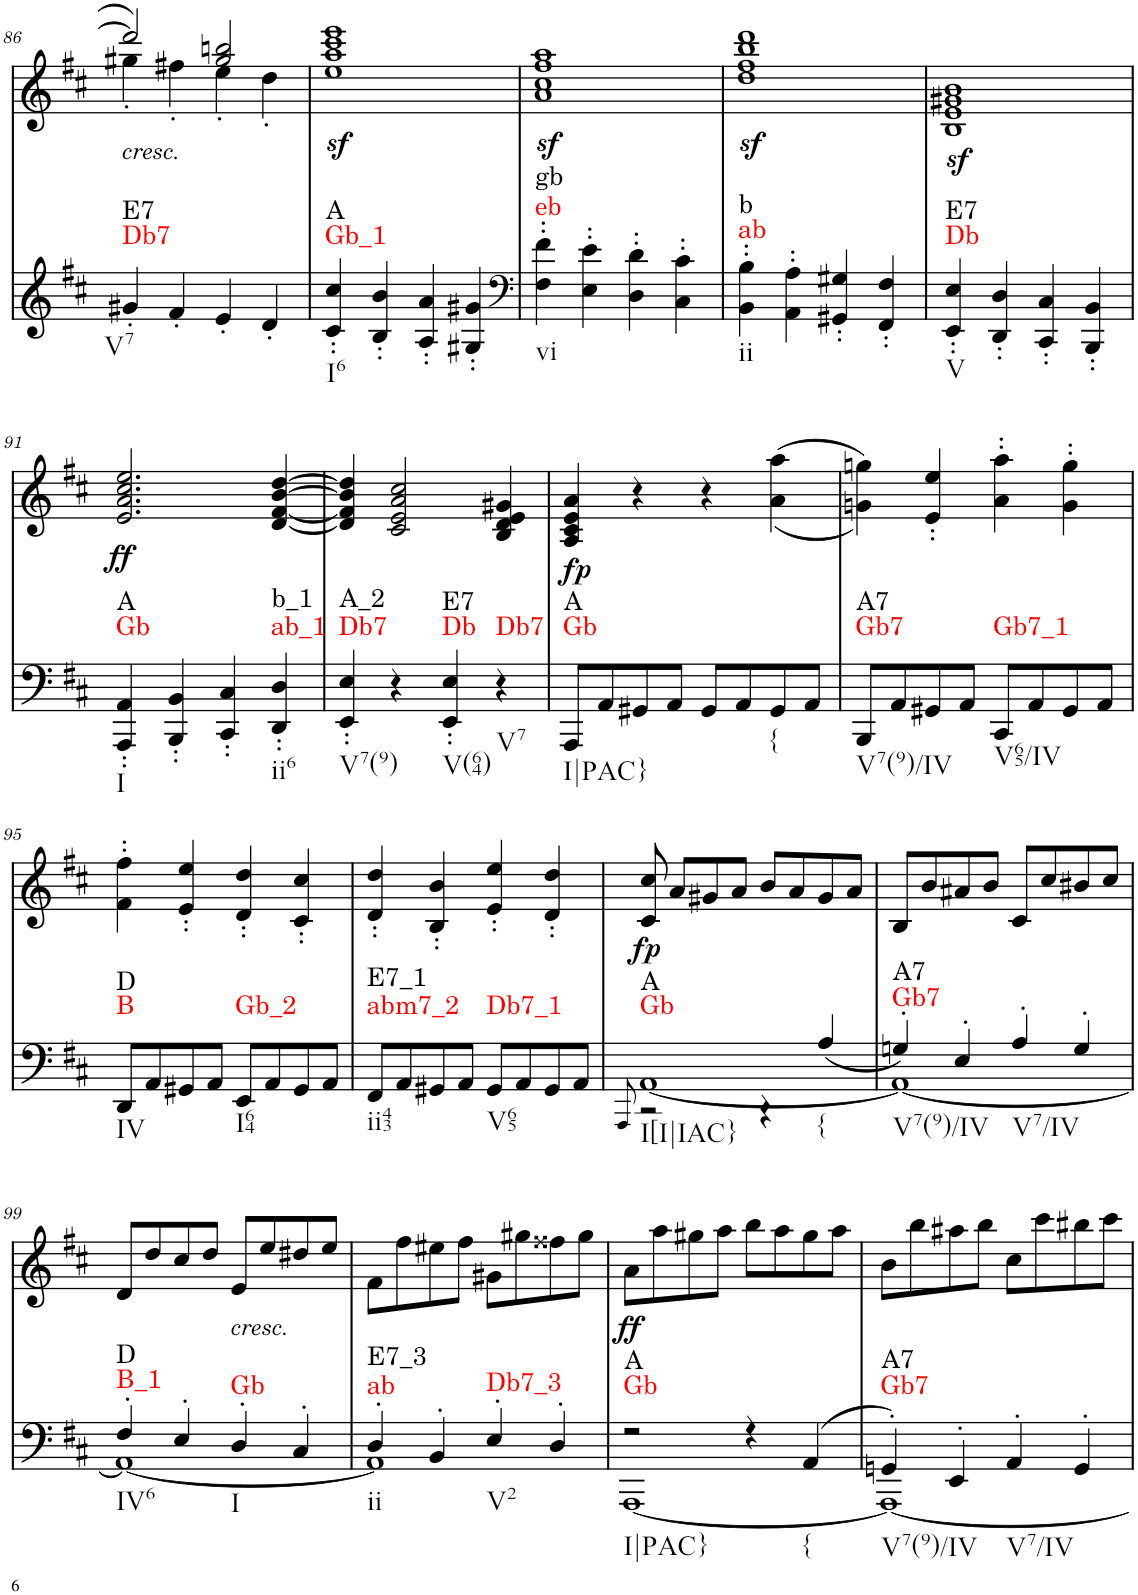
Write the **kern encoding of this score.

**kern	**harte	**kern	**text	**dynam
*part2	*part2	*part1	*part1	*part1
*staff2	*	*staff1	*staff1	*staff1
*I"piano	*	*I"piano	*	*
*I'Pno	*	*I'Pno	*	*
!!LO:PB:g=z
*clefG2	*	*clefG2	*	*
*k[f#c#]	*	*k[f#c#]	*	*
*D:	*	*D:	*	*
*M4/4	*	*M4/4	*	*
=86	=86	=86	=86	=86
*	*	*^	*	*
!	!	!LO:TX:b:i:t=cresc.	!	!	!
!	!LO:H:n=1:kt=Db7	!	!	!LO:LY:b	!
!	!LO:H:n=2:kt=E7	!	!	!	!
4g#X'/	N N	2ddd/]	4gg#X'\	<	.
4f#'/	.	.	4ff#X'\	.	.
4e'/	.	2gg#/ 2bbn/	4ee'\	.	.
4d'/	.	.	4dd'\	.	.
=87	=87	=87	=87	=87	=87
!	!LO:H:n=1:kt=Gb_1	!	!	!	!
!	!LO:H:n=2:kt=A	!	!	!	!
*	*	*v	*v	*	*
4c#/' 4cc#/'	N N	1eez< 1aaz< 1ccc#z< 1eeez<	.	.
4B/' 4b/'	.	.	.	.
4A/' 4a/'	.	.	.	.
4G#X/' 4g#X/'	.	.	.	.
=88	=88	=88	=88	=88
*clefF4	*	*	*	*
!	!LO:H:n=1:kt=eb	!	!	!
!	!LO:H:n=2:kt=gb	!	!	!
4F#\' 4f#\'	N N	1az< 1cc#z< 1ff#z< 1aaz<	.	.
4E\' 4e\'	.	.	.	.
4D\' 4d\'	.	.	.	.
4C#\' 4c#\'	.	.	.	.
=89	=89	=89	=89	=89
!	!LO:H:n=1:kt=ab	!	!	!
!	!LO:H:n=2:kt=b	!	!	!
4BB\' 4B\'	N N	1ddz< 1ff#z< 1bbz< 1dddz<	.	.
4AA\' 4A\'	.	.	.	.
4GG#X/' 4G#X/'	.	.	.	.
4FF#/' 4F#/'	.	.	.	.
=90	=90	=90	=90	=90
!	!LO:H:n=1:kt=Db	!	!	!
!	!LO:H:n=2:kt=E7	!	!	!
4EE/' 4E/'	N N	1Bz< 1ez< 1g#Xz< 1bz<	.	.
4DD/' 4D/'	.	.	.	.
4CC#/' 4C#/'	.	.	.	.
4BBB/' 4BB/'	.	.	.	.
!!LO:LB:g=z
=91	=91	=91	=91	=91
!	!LO:H:n=1:kt=Gb	!	!LO:LY:b	!LO:DY:b
!	!LO:H:n=2:kt=A	!	!	!
4AAA/' 4AA/'	N N	2.e/ 2.a/ 2.cc#/ 2.ee/	ff	ff
4BBB/' 4BB/'	.	.	.	.
4CC#/' 4C#/'	.	.	.	.
!	!LO:H:n=1:kt=ab_1	!	!	!
!	!LO:H:n=2:kt=b_1	!	!	!
4DD/' 4D/'	N N	[4d/ [4f#/ [4b/ [4dd/	.	.
=92	=92	=92	=92	=92
!	!LO:H:n=1:kt=Db7	!	!	!
!	!LO:H:n=2:kt=A_2	!	!	!
4EE/' 4E/'	N N	4d/] 4f#/] 4b/] 4dd/]	.	.
4r	.	2c#/ 2e/ 2a/ 2cc#/	.	.
!	!LO:H:n=1:kt=Db	!	!	!
!	!LO:H:n=2:kt=E7	!	!	!
4EE/' 4E/'	N N	.	.	.
!	!LO:H:kt=Db7	!	!	!
4r	N	4B/ 4d/ 4e/ 4g#X/	.	.
=93	=93	=93	=93	=93
!	!LO:H:n=1:kt=Gb	!	!LO:LY:b	!LO:DY:b
!	!LO:H:n=2:kt=A	!	!	!
8AAA/L	N N	4A/ 4c#/ 4e/ 4a/	fp	fp
8AA/	.	.	.	.
8GG#X/	.	4r	.	.
8AA/J	.	.	.	.
8GG#/L	.	4r	.	.
8AA/	.	.	.	.
!	!LO:H:kt={	!	!	!
8GG#/	N	(<(4a\ 4aa\	.	.
8AA/J	.	.	.	.
=94	=94	=94	=94	=94
!	!LO:H:n=1:kt=Gb7	!	!	!
!	!LO:H:n=2:kt=A7	!	!	!
8BBB/L	N N	4gn\ 4ggn\))	.	.
8AA/	.	.	.	.
8GG#X/	.	4e/' 4ee/'	.	.
8AA/J	.	.	.	.
!	!LO:H:kt=Gb7_1	!	!	!
8CC#/L	N	4a\' 4aa\'	.	.
8AA/	.	.	.	.
8GG#/	.	4g\' 4gg\'	.	.
8AA/J	.	.	.	.
!!LO:LB:g=z
=95	=95	=95	=95	=95
!	!LO:H:n=1:kt=B	!	!	!
!	!LO:H:n=2:kt=D	!	!	!
8DD/L	N N	4f#\' 4ff#\'	.	.
8AA/	.	.	.	.
8GG#X/	.	4e/' 4ee/'	.	.
8AA/J	.	.	.	.
!	!LO:H:kt=Gb_2	!	!	!
8EE/L	N	4d/' 4dd/'	.	.
8AA/	.	.	.	.
8GG#/	.	4c#/' 4cc#/'	.	.
8AA/J	.	.	.	.
=96	=96	=96	=96	=96
!	!LO:H:n=1:kt=abm7_2	!	!	!
!	!LO:H:n=2:kt=E7_1	!	!	!
8FF#/L	N N	4d/' 4dd/'	.	.
8AA/	.	.	.	.
8GG#X/	.	4B/' 4b/'	.	.
8AA/J	.	.	.	.
!	!LO:H:kt=Db7_1	!	!	!
8GG#/L	N	4e/' 4ee/'	.	.
8AA/	.	.	.	.
8GG#/	.	4d/' 4dd/'	.	.
8AA/J	.	.	.	.
=97	=97	=97	=97	=97
8qAAA/	.	.	.	.
*^	*	*	*	*
!	!	!LO:H:n=1:kt=Gb	!	!LO:LY:b	!LO:DY:b
!	!	!LO:H:n=2:kt=A	!	!	!
!	!	!LO:H:n=3:kt={	!	!	!
[<1AA	2r	N N N	8c#/ 8cc#/	fp	fp
.	.	.	8a/L	.	.
.	.	.	8g#X/	.	.
.	.	.	8a/J	.	.
.	4r	.	8b/L	.	.
.	.	.	8a/	.	.
.	(4A/	.	8g#/	.	.
.	.	.	8a/J	.	.
=98	=98	=98	=98	=98	=98
!	!	!LO:H:n=1:kt=Gb7	!	!	!
!	!	!LO:H:n=2:kt=A7	!	!	!
4Gn'/)	1AA_	N N	8B/L	.	.
.	.	.	8b/	.	.
4E'/	.	.	8a#X/	.	.
.	.	.	8b/J	.	.
4A'/	.	.	8c#/L	.	.
.	.	.	8cc#/	.	.
4G'/	.	.	8b#X/	.	.
.	.	.	8cc#/J	.	.
!!LO:LB:g=z
=99	=99	=99	=99	=99	=99
!	!	!LO:H:n=1:kt=B_1	!	!	!
!	!	!LO:H:n=2:kt=D	!	!	!
4F#'/	1AA_	N N	8d/L	.	.
.	.	.	8dd/	.	.
4E'/	.	.	8cc#/	.	.
.	.	.	8dd/J	.	.
!	!	!	!LO:TX:b:i:t=cresc.	!	!
!	!	!LO:H:kt=Gb	!	!LO:LY:b	!
4D'/	.	N	8e/L	<	.
.	.	.	8ee/	.	.
4C#'/	.	.	8dd#X/	.	.
.	.	.	8ee/J	.	.
=100	=100	=100	=100	=100	=100
!	!	!LO:H:n=1:kt=ab	!	!	!
!	!	!LO:H:n=2:kt=E7_3	!	!	!
4D'/	1AA]	N N	8f#\L	.	.
.	.	.	8ff#\	.	.
4BB'/	.	.	8ee#X\	.	.
.	.	.	8ff#\J	.	.
!	!	!LO:H:kt=Db7_3	!	!	!
4E'/	.	N	8g#X\L	.	.
.	.	.	8gg#X\	.	.
4D'/	.	.	8ff##X\	.	.
.	.	.	8gg#\J	.	.
=101	=101	=101	=101	=101	=101
!	!	!LO:H:n=1:kt=Gb	!	!LO:LY:b	!LO:DY:b
!	!	!LO:H:n=2:kt=A	!	!	!
2r	[1AAA	N N	8a\L	ff	ff
.	.	.	8aa\	.	.
.	.	.	8gg#X\	.	.
.	.	.	8aa\J	.	.
4r	.	.	8bb\L	.	.
.	.	.	8aa\	.	.
!	!	!LO:H:kt={	!	!	!
(4AA/	.	N	8gg#\	.	.
.	.	.	8aa\J	.	.
=102	=102	=102	=102	=102	=102
!	!	!LO:H:n=1:kt=Gb7	!	!	!
!	!	!LO:H:n=2:kt=A7	!	!	!
4GGn'/)	1AAA_	N N	8b\L	.	.
.	.	.	8bb\	.	.
4EE'/	.	.	8aa#X\	.	.
.	.	.	8bb\J	.	.
4AA'/	.	.	8cc#\L	.	.
.	.	.	8ccc#\	.	.
4GG'/	.	.	8bb#X\	.	.
.	.	.	8ccc#\J	.	.
*v	*v	*	*	*	*
=	=	=	=	=
*-	*-	*-	*-	*-
